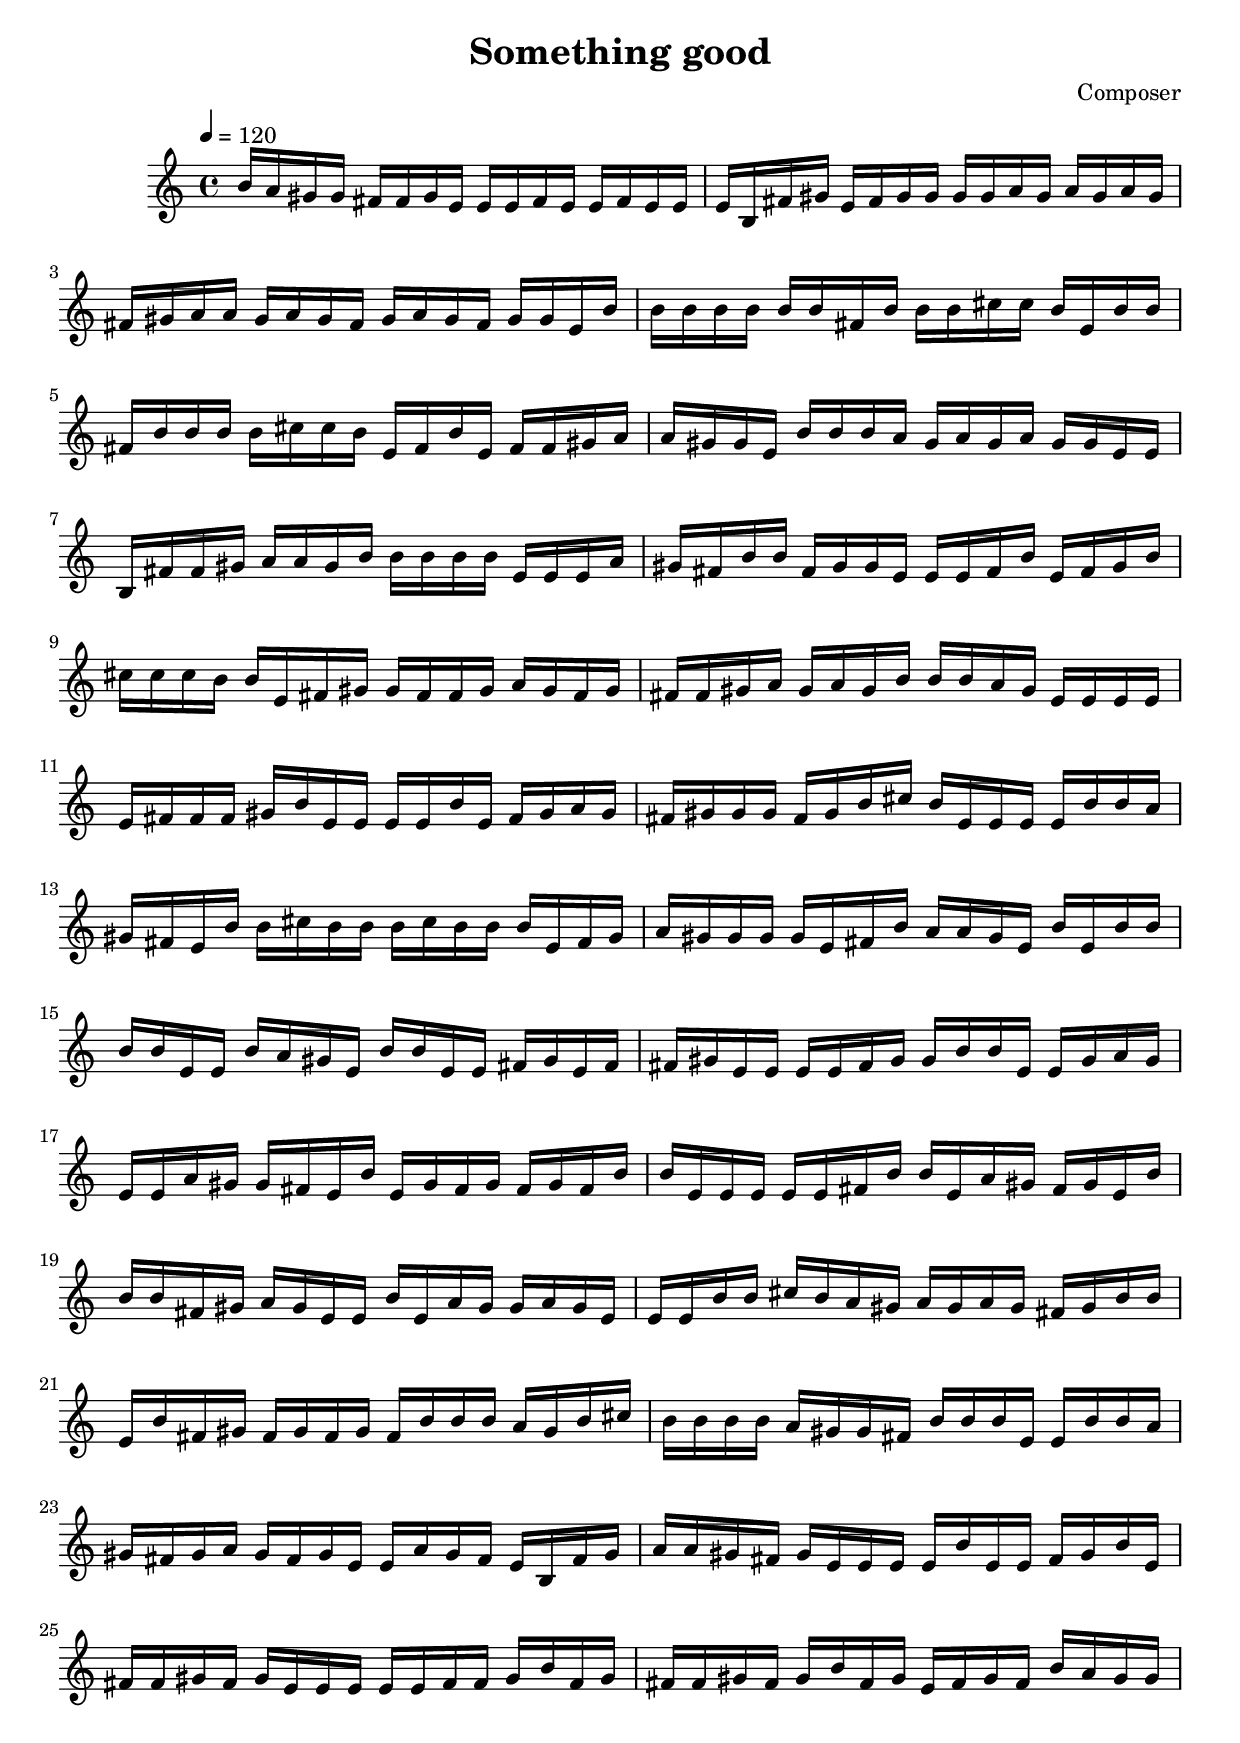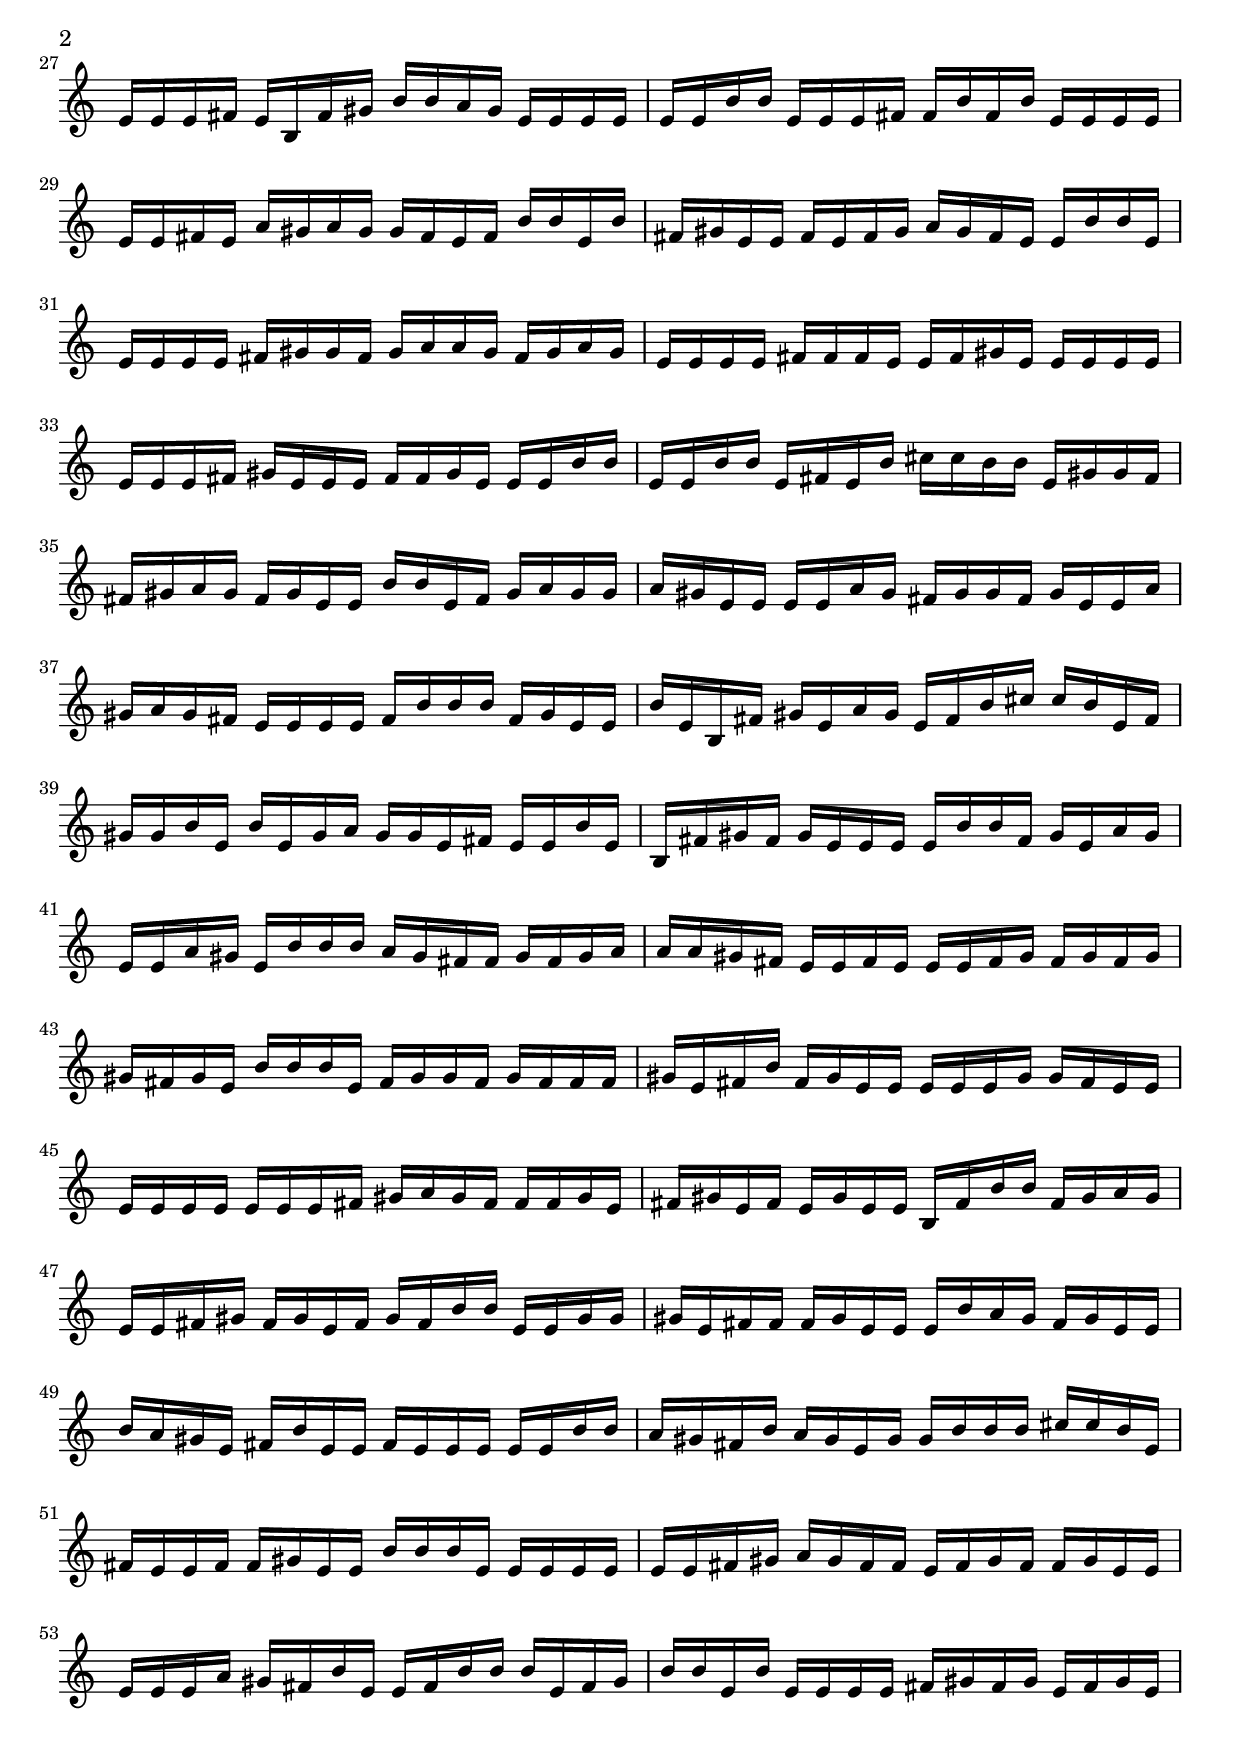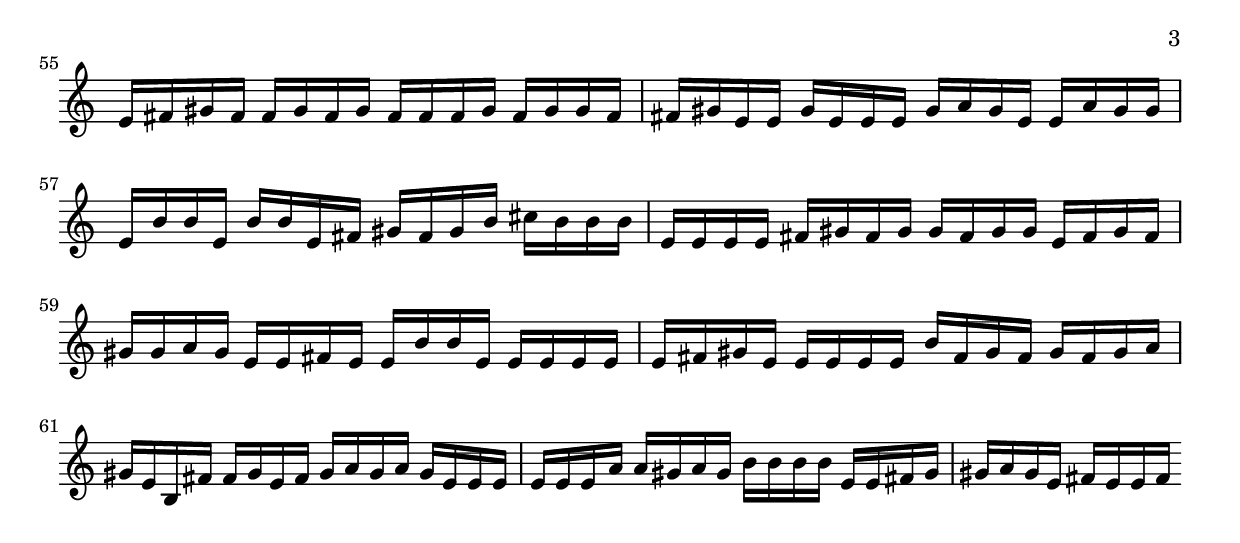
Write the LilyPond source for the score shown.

\version "2.18.2"

\header {
  title = "Something good"
  composer = "Composer"
}

\score
{
  \new Staff
  {
    \tempo 4=120
    \key c \major
    \clef treble
{ b'16 a'16 gis'16 gis'16 fis'16 fis'16 gis'16 e'16 e'16 e'16 fis'16 e'16 e'16 fis'16 e'16 e'16 e'16 b16 fis'16 gis'16 e'16 fis'16 gis'16 gis'16 gis'16 gis'16 a'16 gis'16 a'16 gis'16 a'16 gis'16 fis'16 gis'16 a'16 a'16 gis'16 a'16 gis'16 fis'16 gis'16 a'16 gis'16 fis'16 gis'16 gis'16 e'16 b'16 b'16 b'16 b'16 b'16 b'16 b'16 fis'16 b'16 b'16 b'16 cis''16 cis''16 b'16 e'16 b'16 b'16 fis'16 b'16 b'16 b'16 b'16 cis''16 cis''16 b'16 e'16 fis'16 b'16 e'16 fis'16 fis'16 gis'16 a'16 a'16 gis'16 gis'16 e'16 b'16 b'16 b'16 a'16 gis'16 a'16 gis'16 a'16 gis'16 gis'16 e'16 e'16 b16 fis'16 fis'16 gis'16 a'16 a'16 gis'16 b'16 b'16 b'16 b'16 b'16 e'16 e'16 e'16 a'16 gis'16 fis'16 b'16 b'16 fis'16 gis'16 gis'16 e'16 e'16 e'16 fis'16 b'16 e'16 fis'16 gis'16 b'16 cis''16 cis''16 cis''16 b'16 b'16 e'16 fis'16 gis'16 gis'16 fis'16 fis'16 gis'16 a'16 gis'16 fis'16 gis'16 fis'16 fis'16 gis'16 a'16 gis'16 a'16 gis'16 b'16 b'16 b'16 a'16 gis'16 e'16 e'16 e'16 e'16 e'16 fis'16 fis'16 fis'16 gis'16 b'16 e'16 e'16 e'16 e'16 b'16 e'16 fis'16 gis'16 a'16 gis'16 fis'16 gis'16 gis'16 gis'16 fis'16 gis'16 b'16 cis''16 b'16 e'16 e'16 e'16 e'16 b'16 b'16 a'16 gis'16 fis'16 e'16 b'16 b'16 cis''16 b'16 b'16 b'16 cis''16 b'16 b'16 b'16 e'16 fis'16 gis'16 a'16 gis'16 gis'16 gis'16 gis'16 e'16 fis'16 b'16 a'16 a'16 gis'16 e'16 b'16 e'16 b'16 b'16 b'16 b'16 e'16 e'16 b'16 a'16 gis'16 e'16 b'16 b'16 e'16 e'16 fis'16 gis'16 e'16 fis'16 fis'16 gis'16 e'16 e'16 e'16 e'16 fis'16 gis'16 gis'16 b'16 b'16 e'16 e'16 gis'16 a'16 gis'16 e'16 e'16 a'16 gis'16 gis'16 fis'16 e'16 b'16 e'16 gis'16 fis'16 gis'16 fis'16 gis'16 fis'16 b'16 b'16 e'16 e'16 e'16 e'16 e'16 fis'16 b'16 b'16 e'16 a'16 gis'16 fis'16 gis'16 e'16 b'16 b'16 b'16 fis'16 gis'16 a'16 gis'16 e'16 e'16 b'16 e'16 a'16 gis'16 gis'16 a'16 gis'16 e'16 e'16 e'16 b'16 b'16 cis''16 b'16 a'16 gis'16 a'16 gis'16 a'16 gis'16 fis'16 gis'16 b'16 b'16 e'16 b'16 fis'16 gis'16 fis'16 gis'16 fis'16 gis'16 fis'16 b'16 b'16 b'16 a'16 gis'16 b'16 cis''16 b'16 b'16 b'16 b'16 a'16 gis'16 gis'16 fis'16 b'16 b'16 b'16 e'16 e'16 b'16 b'16 a'16 gis'16 fis'16 gis'16 a'16 gis'16 fis'16 gis'16 e'16 e'16 a'16 gis'16 fis'16 e'16 b16 fis'16 gis'16 a'16 a'16 gis'16 fis'16 gis'16 e'16 e'16 e'16 e'16 b'16 e'16 e'16 fis'16 gis'16 b'16 e'16 fis'16 fis'16 gis'16 fis'16 gis'16 e'16 e'16 e'16 e'16 e'16 fis'16 fis'16 gis'16 b'16 fis'16 gis'16 fis'16 fis'16 gis'16 fis'16 gis'16 b'16 fis'16 gis'16 e'16 fis'16 gis'16 fis'16 b'16 a'16 gis'16 gis'16 e'16 e'16 e'16 fis'16 e'16 b16 fis'16 gis'16 b'16 b'16 a'16 gis'16 e'16 e'16 e'16 e'16 e'16 e'16 b'16 b'16 e'16 e'16 e'16 fis'16 fis'16 b'16 fis'16 b'16 e'16 e'16 e'16 e'16 e'16 e'16 fis'16 e'16 a'16 gis'16 a'16 gis'16 gis'16 fis'16 e'16 fis'16 b'16 b'16 e'16 b'16 fis'16 gis'16 e'16 e'16 fis'16 e'16 fis'16 gis'16 a'16 gis'16 fis'16 e'16 e'16 b'16 b'16 e'16 e'16 e'16 e'16 e'16 fis'16 gis'16 gis'16 fis'16 gis'16 a'16 a'16 gis'16 fis'16 gis'16 a'16 gis'16 e'16 e'16 e'16 e'16 fis'16 fis'16 fis'16 e'16 e'16 fis'16 gis'16 e'16 e'16 e'16 e'16 e'16 e'16 e'16 e'16 fis'16 gis'16 e'16 e'16 e'16 fis'16 fis'16 gis'16 e'16 e'16 e'16 b'16 b'16 e'16 e'16 b'16 b'16 e'16 fis'16 e'16 b'16 cis''16 cis''16 b'16 b'16 e'16 gis'16 gis'16 fis'16 fis'16 gis'16 a'16 gis'16 fis'16 gis'16 e'16 e'16 b'16 b'16 e'16 fis'16 gis'16 a'16 gis'16 gis'16 a'16 gis'16 e'16 e'16 e'16 e'16 a'16 gis'16 fis'16 gis'16 gis'16 fis'16 gis'16 e'16 e'16 a'16 gis'16 a'16 gis'16 fis'16 e'16 e'16 e'16 e'16 fis'16 b'16 b'16 b'16 fis'16 gis'16 e'16 e'16 b'16 e'16 b16 fis'16 gis'16 e'16 a'16 gis'16 e'16 fis'16 b'16 cis''16 cis''16 b'16 e'16 fis'16 gis'16 gis'16 b'16 e'16 b'16 e'16 gis'16 a'16 gis'16 gis'16 e'16 fis'16 e'16 e'16 b'16 e'16 b16 fis'16 gis'16 fis'16 gis'16 e'16 e'16 e'16 e'16 b'16 b'16 fis'16 gis'16 e'16 a'16 gis'16 e'16 e'16 a'16 gis'16 e'16 b'16 b'16 b'16 a'16 gis'16 fis'16 fis'16 gis'16 fis'16 gis'16 a'16 a'16 a'16 gis'16 fis'16 e'16 e'16 fis'16 e'16 e'16 e'16 fis'16 gis'16 fis'16 gis'16 fis'16 gis'16 gis'16 fis'16 gis'16 e'16 b'16 b'16 b'16 e'16 fis'16 gis'16 gis'16 fis'16 gis'16 fis'16 fis'16 fis'16 gis'16 e'16 fis'16 b'16 fis'16 gis'16 e'16 e'16 e'16 e'16 e'16 gis'16 gis'16 fis'16 e'16 e'16 e'16 e'16 e'16 e'16 e'16 e'16 e'16 fis'16 gis'16 a'16 gis'16 fis'16 fis'16 fis'16 gis'16 e'16 fis'16 gis'16 e'16 fis'16 e'16 gis'16 e'16 e'16 b16 fis'16 b'16 b'16 fis'16 gis'16 a'16 gis'16 e'16 e'16 fis'16 gis'16 fis'16 gis'16 e'16 fis'16 gis'16 fis'16 b'16 b'16 e'16 e'16 gis'16 gis'16 gis'16 e'16 fis'16 fis'16 fis'16 gis'16 e'16 e'16 e'16 b'16 a'16 gis'16 fis'16 gis'16 e'16 e'16 b'16 a'16 gis'16 e'16 fis'16 b'16 e'16 e'16 fis'16 e'16 e'16 e'16 e'16 e'16 b'16 b'16 a'16 gis'16 fis'16 b'16 a'16 gis'16 e'16 gis'16 gis'16 b'16 b'16 b'16 cis''16 cis''16 b'16 e'16 fis'16 e'16 e'16 fis'16 fis'16 gis'16 e'16 e'16 b'16 b'16 b'16 e'16 e'16 e'16 e'16 e'16 e'16 e'16 fis'16 gis'16 a'16 gis'16 fis'16 fis'16 e'16 fis'16 gis'16 fis'16 fis'16 gis'16 e'16 e'16 e'16 e'16 e'16 a'16 gis'16 fis'16 b'16 e'16 e'16 fis'16 b'16 b'16 b'16 e'16 fis'16 gis'16 b'16 b'16 e'16 b'16 e'16 e'16 e'16 e'16 fis'16 gis'16 fis'16 gis'16 e'16 fis'16 gis'16 e'16 e'16 fis'16 gis'16 fis'16 fis'16 gis'16 fis'16 gis'16 fis'16 fis'16 fis'16 gis'16 fis'16 gis'16 gis'16 fis'16 fis'16 gis'16 e'16 e'16 gis'16 e'16 e'16 e'16 gis'16 a'16 gis'16 e'16 e'16 a'16 gis'16 gis'16 e'16 b'16 b'16 e'16 b'16 b'16 e'16 fis'16 gis'16 fis'16 gis'16 b'16 cis''16 b'16 b'16 b'16 e'16 e'16 e'16 e'16 fis'16 gis'16 fis'16 gis'16 gis'16 fis'16 gis'16 gis'16 e'16 fis'16 gis'16 fis'16 gis'16 gis'16 a'16 gis'16 e'16 e'16 fis'16 e'16 e'16 b'16 b'16 e'16 e'16 e'16 e'16 e'16 e'16 fis'16 gis'16 e'16 e'16 e'16 e'16 e'16 b'16 fis'16 gis'16 fis'16 gis'16 fis'16 gis'16 a'16 gis'16 e'16 b16 fis'16 fis'16 gis'16 e'16 fis'16 gis'16 a'16 gis'16 a'16 gis'16 e'16 e'16 e'16 e'16 e'16 e'16 a'16 a'16 gis'16 a'16 gis'16 b'16 b'16 b'16 b'16 e'16 e'16 fis'16 gis'16 gis'16 a'16 gis'16 e'16 fis'16 e'16 e'16 fis'16 } \\ 
  } % Staff


  \layout {
    \context { \RemoveEmptyStaffContext }
  }
  \midi { }
} % score